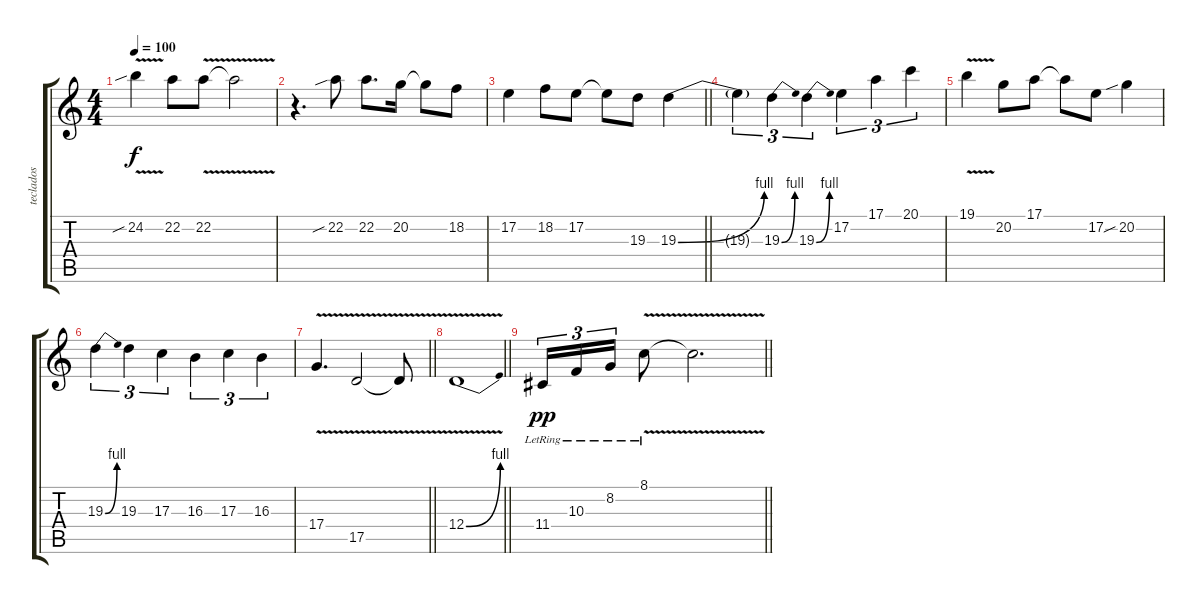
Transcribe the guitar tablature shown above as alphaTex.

\track ("teclados" "teclados") {instrument drawbarorgan}
\staff {score tabs}
\tuning (E4 B3 G3 D3 A2 E2) {hide}
\ts (4 4)
\tempo 100
\clef g2
\ks c
24.2{v sib}.4{dy f} 22.2.8 22.2{v}.8 22.2{t}.2 |
r.4{d} 22.2{sib}.8 22.2.8{d} 20.2.16 20.2{t}.8 18.2.8 |
\barLineRight lightlight
17.2.4 18.2.8 17.2.8 17.2{t}.8 19.3.8 19.3{be (bend 0 0 60 4)}.4 |
19.3{t}.4{tu (3 2)} 19.3{be (bend 0 0 60 4)}.4{tu (3 2)} 19.3{be (bend 0 0 60 4)}.4{tu (3 2)} 17.2.4{tu (3 2)} 17.1.4{tu (3 2)} 20.1.4{tu (3 2)} |
19.1{v}.4 20.2.8 17.1.8 17.1{t}.8 17.2.8 20.2{sib}.4 |
19.3{be (bend 0 0 60 4)}.4{tu (3 2)} 19.3.4{tu (3 2)} 17.3.4{tu (3 2)} 16.3.4{tu (3 2)} 17.3.4{tu (3 2)} 16.3.4{tu (3 2)} |
\barLineRight lightlight
17.4{v}.4{d} 17.5{v}.2 17.5{t}.8 |
\barLineRight lightlight
12.4{be (bend 0 0 60 4) v}.1 |
\barLineRight lightlight
11.4{lr}.16{tu (3 2) dy pp instrument acousticgrandpiano} 10.3{lr}.16{tu (3 2)} 8.2{lr}.16{tu (3 2)} 8.1{v lr}.8 8.1{t}.2{d}
